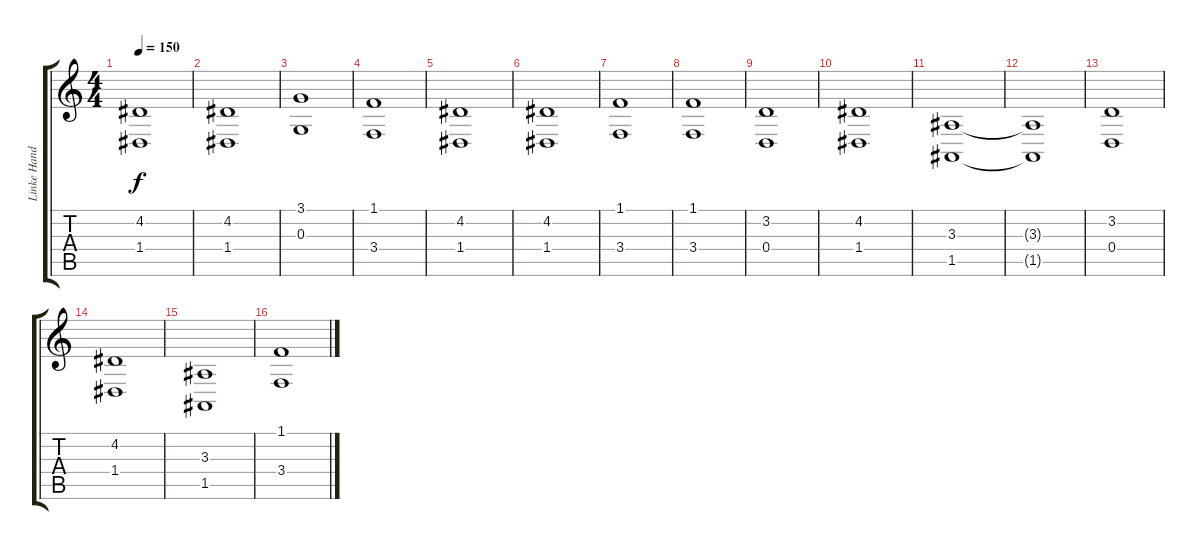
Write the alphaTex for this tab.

\track ("Linke Hand" "Linke Hand") {instrument acousticgrandpiano}
\staff {score tabs}
\tuning (E4 B3 G3 D3 A2 E2) {hide}
\ts (4 4)
\tempo 150
\clef g2
\ks c
(4.2 1.4).1{dy f} |
(4.2 1.4).1 |
(3.1 0.3).1 |
(1.1 3.4).1 |
(4.2 1.4).1 |
(4.2 1.4).1 |
(1.1 3.4).1 |
(1.1 3.4).1 |
(3.2 0.4).1 |
(4.2 1.4).1 |
(3.3 1.5).1 |
(3.3{t} 1.5{t}).1 |
(3.2 0.4).1 |
(4.2 1.4).1 |
(3.3 1.5).1 |
(1.1 3.4).1
